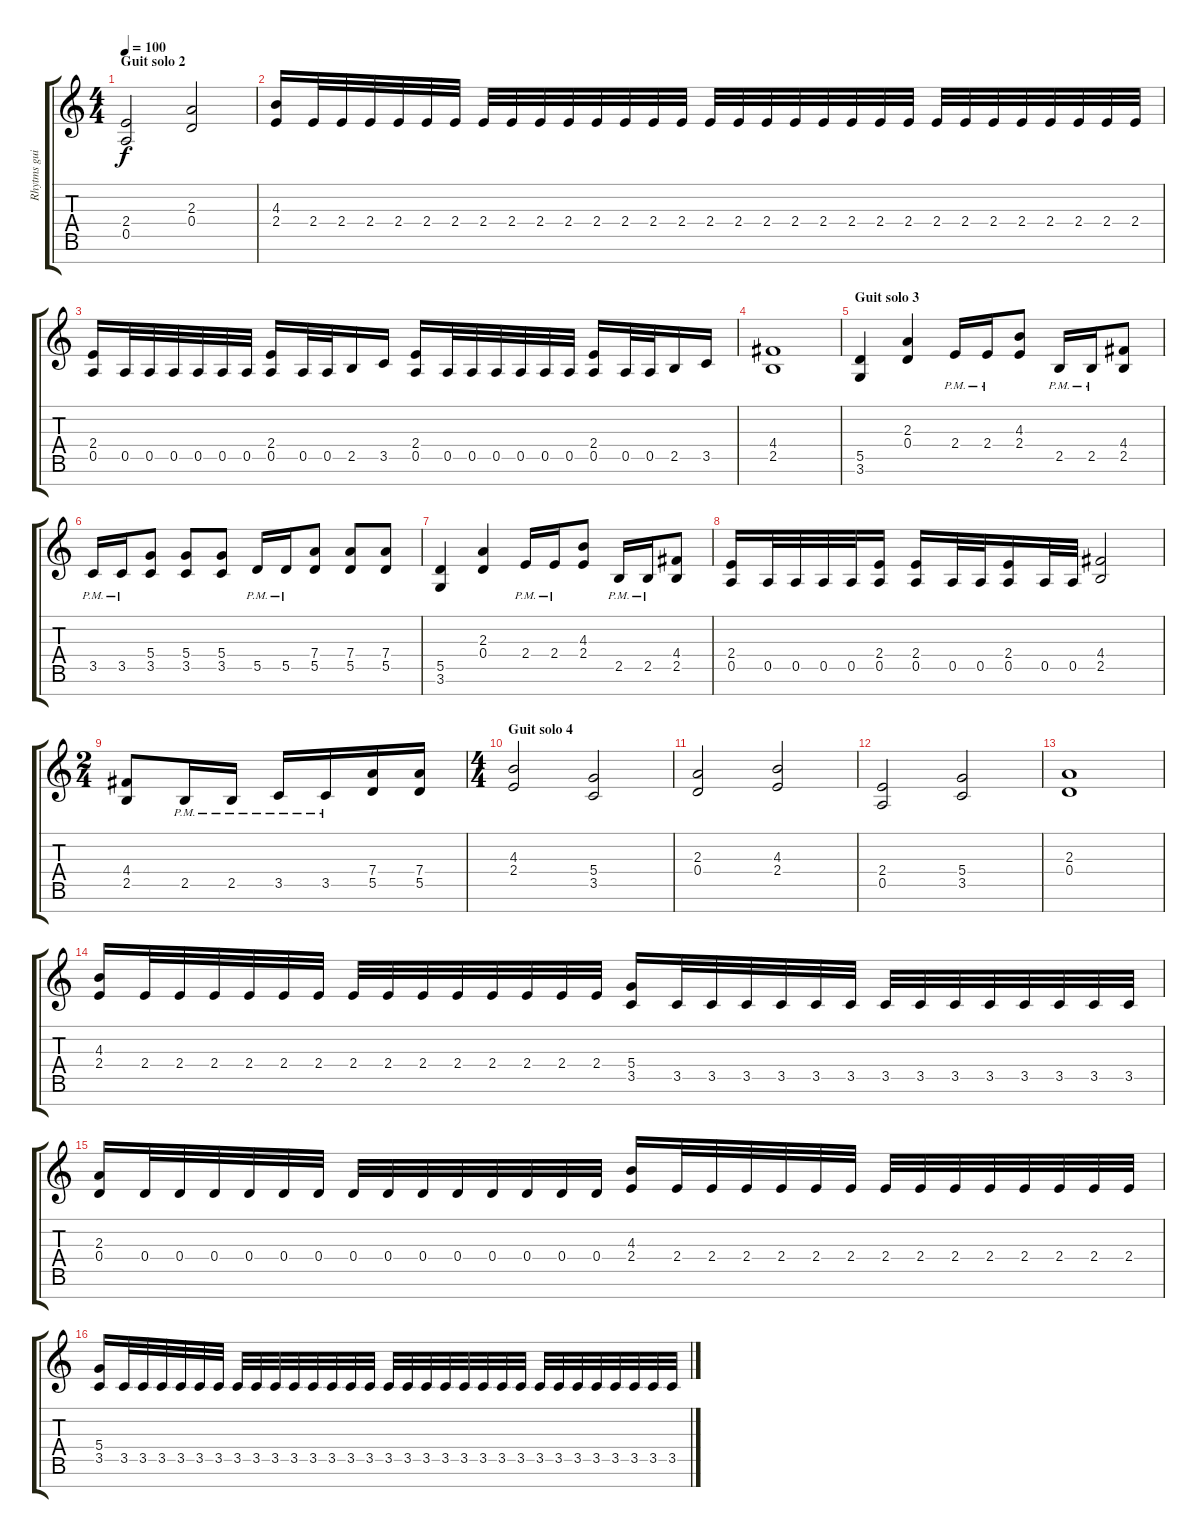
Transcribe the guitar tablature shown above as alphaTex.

\track ("Rhytms guit 2" "Rhytms gui") {instrument distortionguitar}
\staff {score tabs}
\tuning (E4 B3 G3 D3 A2 E2 B1) {hide}
\ts (4 4)
\section ("" "Guit solo 2")
\tempo 100
\clef g2
\ks c
(2.4 0.5).2{dy f} (2.3 0.4).2 |
(4.3 2.4).16 2.4.32 2.4.32 2.4.32 2.4.32 2.4.32 2.4.32 2.4.32 2.4.32 2.4.32 2.4.32 2.4.32 2.4.32 2.4.32 2.4.32 2.4.32 2.4.32 2.4.32 2.4.32 2.4.32 2.4.32 2.4.32 2.4.32 2.4.32 2.4.32 2.4.32 2.4.32 2.4.32 2.4.32 2.4.32 2.4.32 |
(2.4 0.5).16 0.5.32 0.5.32 0.5.32 0.5.32 0.5.32 0.5.32 (2.4 0.5).16 0.5.32 0.5.32 2.5.16 3.5.16 (2.4 0.5).16 0.5.32 0.5.32 0.5.32 0.5.32 0.5.32 0.5.32 (2.4 0.5).16 0.5.32 0.5.32 2.5.16 3.5.16 |
(4.4 2.5).1 |
\section ("" "Guit solo 3")
(5.5 3.6).4 (2.3 0.4).4 2.4{pm}.16 2.4{pm}.16 (4.3 2.4).8 2.5{pm}.16 2.5{pm}.16 (4.4 2.5).8 |
3.5{pm}.16 3.5{pm}.16 (5.4 3.5).8 (5.4 3.5).8 (5.4 3.5).8 5.5{pm}.16 5.5{pm}.16 (7.4 5.5).8 (7.4 5.5).8 (7.4 5.5).8 |
(5.5 3.6).4 (2.3 0.4).4 2.4{pm}.16 2.4{pm}.16 (4.3 2.4).8 2.5{pm}.16 2.5{pm}.16 (4.4 2.5).8 |
(2.4 0.5).16 0.5.32 0.5.32 0.5.32 0.5.32 (2.4 0.5).16 (2.4 0.5).16 0.5.32 0.5.32 (2.4 0.5).16 0.5.32 0.5.32 (4.4 2.5).2 |
\ts (2 4)
(4.4 2.5).8 2.5{pm}.16 2.5{pm}.16 3.5{pm}.16 3.5{pm}.16 (7.4 5.5).16 (7.4 5.5).16 |
\ts (4 4)
\section ("" "Guit solo 4")
(4.3 2.4).2 (5.4 3.5).2 |
(2.3 0.4).2 (4.3 2.4).2 |
(2.4 0.5).2 (5.4 3.5).2 |
(2.3 0.4).1 |
(4.3 2.4).16 2.4.32 2.4.32 2.4.32 2.4.32 2.4.32 2.4.32 2.4.32 2.4.32 2.4.32 2.4.32 2.4.32 2.4.32 2.4.32 2.4.32 (5.4 3.5).16 3.5.32 3.5.32 3.5.32 3.5.32 3.5.32 3.5.32 3.5.32 3.5.32 3.5.32 3.5.32 3.5.32 3.5.32 3.5.32 3.5.32 |
(2.3 0.4).16 0.4.32 0.4.32 0.4.32 0.4.32 0.4.32 0.4.32 0.4.32 0.4.32 0.4.32 0.4.32 0.4.32 0.4.32 0.4.32 0.4.32 (4.3 2.4).16 2.4.32 2.4.32 2.4.32 2.4.32 2.4.32 2.4.32 2.4.32 2.4.32 2.4.32 2.4.32 2.4.32 2.4.32 2.4.32 2.4.32 |
(5.4 3.5).16 3.5.32 3.5.32 3.5.32 3.5.32 3.5.32 3.5.32 3.5.32 3.5.32 3.5.32 3.5.32 3.5.32 3.5.32 3.5.32 3.5.32 3.5.32 3.5.32 3.5.32 3.5.32 3.5.32 3.5.32 3.5.32 3.5.32 3.5.32 3.5.32 3.5.32 3.5.32 3.5.32 3.5.32 3.5.32 3.5.32
